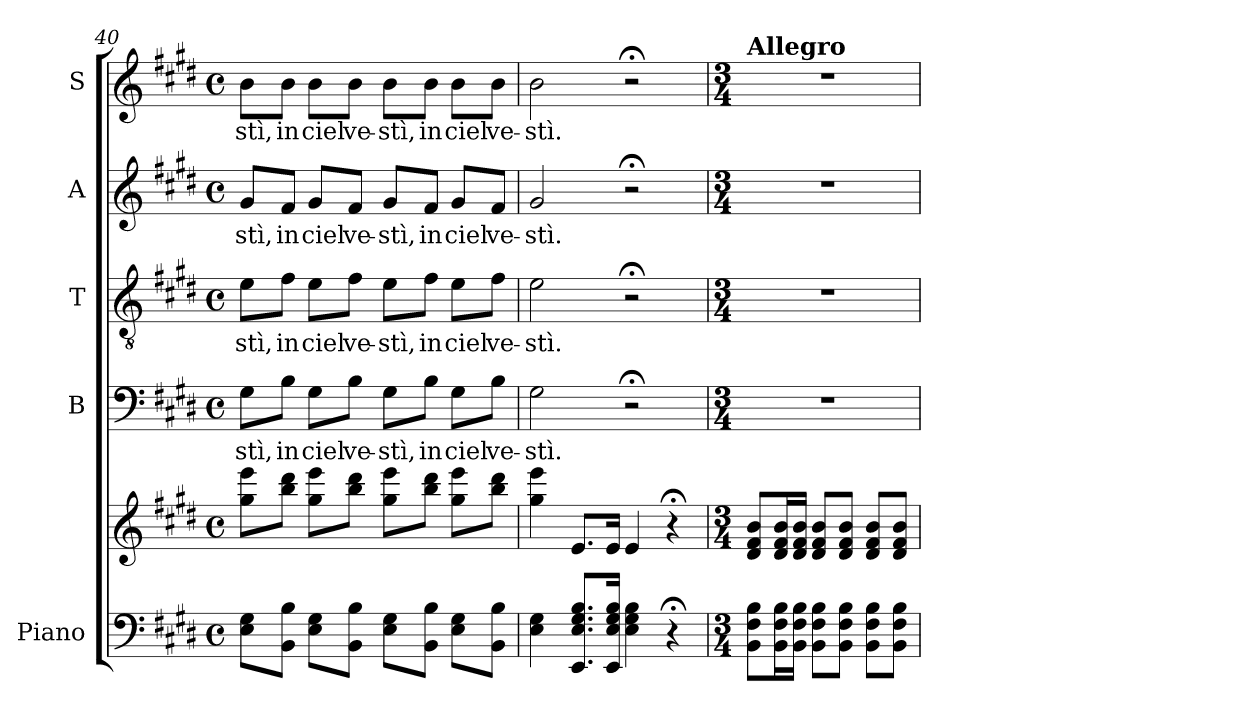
**kern	**kern	**dynam	**kern	**text	**kern	**text	**kern	**text	**kern	**text
*part5	*part5	*part5	*part4	*part4	*part3	*part3	*part2	*part2	*part1	*part1
*staff6	*staff5	*staff5/6	*staff4	*staff4	*staff3	*staff3	*staff2	*staff2	*staff1	*staff1
*I"Piano	*	*	*I"B	*	*I"T	*	*I"A	*	*I"S	*
*I'Pno	*	*	*I'B	*	*I'T	*	*I'A	*	*I'S	*
*clefF4	*clefG2	*	*clefF4	*	*clefGv2	*	*clefG2	*	*clefG2	*
*k[f#c#g#d#]	*k[f#c#g#d#]	*	*k[f#c#g#d#]	*	*k[f#c#g#d#]	*	*k[f#c#g#d#]	*	*k[f#c#g#d#]	*
*M4/4	*M4/4	*	*M4/4	*	*M4/4	*	*M4/4	*	*M4/4	*
*met(c)	*met(c)	*	*met(c)	*	*met(c)	*	*met(c)	*	*met(c)	*
=40	=40	=40	=40	=40	=40	=40	=40	=40	=40	=40
8E\ 8G#\L	8gg#\ 8eee\L	.	8G#\L	-stì,	8e\L	-stì,	8g#/L	-stì,	8b\L	-stì,
8BB\ 8B\J	8bb\ 8ddd#\J	.	8B\J	in	8f#\J	in	8f#/J	in	8b\J	in
8E\ 8G#\L	8gg#\ 8eee\L	.	8G#\L	ciel	8e\L	ciel	8g#/L	ciel	8b\L	ciel
8BB\ 8B\J	8bb\ 8ddd#\J	.	8B\J	ve-	8f#\J	ve-	8f#/J	ve-	8b\J	ve-
8E\ 8G#\L	8gg#\ 8eee\L	.	8G#\L	-stì,	8e\L	-stì,	8g#/L	-stì,	8b\L	-stì,
8BB\ 8B\J	8bb\ 8ddd#\J	.	8B\J	in	8f#\J	in	8f#/J	in	8b\J	in
8E\ 8G#\L	8gg#\ 8eee\L	.	8G#\L	ciel	8e\L	ciel	8g#/L	ciel	8b\L	ciel
8BB\ 8B\J	8bb\ 8ddd#\J	.	8B\J	ve-	8f#\J	ve-	8f#/J	ve-	8b\J	ve-
=41	=41	=41	=41	=41	=41	=41	=41	=41	=41	=41
4E\ 4G#\	4gg#\ 4eee\	.	2G#\	-stì.	2e\	-stì.	2g#/	-stì.	2b\	-stì.
8.EE/ 8.E/ 8.G#/ 8.B/L	8.e/L	.	.	.	.	.	.	.	.	.
16EE/ 16E/ 16G#/ 16B/Jk	16e/Jk	.	.	.	.	.	.	.	.	.
4E\ 4G#\ 4B\	4e/	.	2r;<	.	2r;<	.	2r;<	.	2r;<	.
4r;<	4r;<	.	.	.	.	.	.	.	.	.
!!LO:PB:g=z
=42	=42	=42	=42	=42	=42	=42	=42	=42	=42	=42
*M3/4	*M3/4	*	*M3/4	*	*M3/4	*	*M3/4	*	*M3/4	*
!	!	!	!	!	!	!	!	!	!LO:TX:a:B:t=Allegro	!
!	!	!LO:DY:b=2	!	!	!	!	!	!	!	!
!	!	!LO:DY:n=1:b	!	!	!	!	!	!	!	!
8BB\ 8F#\ 8B\L	8d#/ 8f#/ 8b/L	mf mf	2.r	.	2.r	.	2.r	.	2.r	.
16BB\ 16F#\ 16B\L	16d#/ 16f#/ 16b/L	.	.	.	.	.	.	.	.	.
16BB\ 16F#\ 16B\JJ	16d#/ 16f#/ 16b/JJ	.	.	.	.	.	.	.	.	.
8BB\ 8F#\ 8B\L	8d#/ 8f#/ 8b/L	.	.	.	.	.	.	.	.	.
8BB\ 8F#\ 8B\J	8d#/ 8f#/ 8b/J	.	.	.	.	.	.	.	.	.
8BB\ 8F#\ 8B\L	8d#/ 8f#/ 8b/L	.	.	.	.	.	.	.	.	.
8BB\ 8F#\ 8B\J	8d#/ 8f#/ 8b/J	.	.	.	.	.	.	.	.	.
=	=	=	=	=	=	=	=	=	=	=
*-	*-	*-	*-	*-	*-	*-	*-	*-	*-	*-
